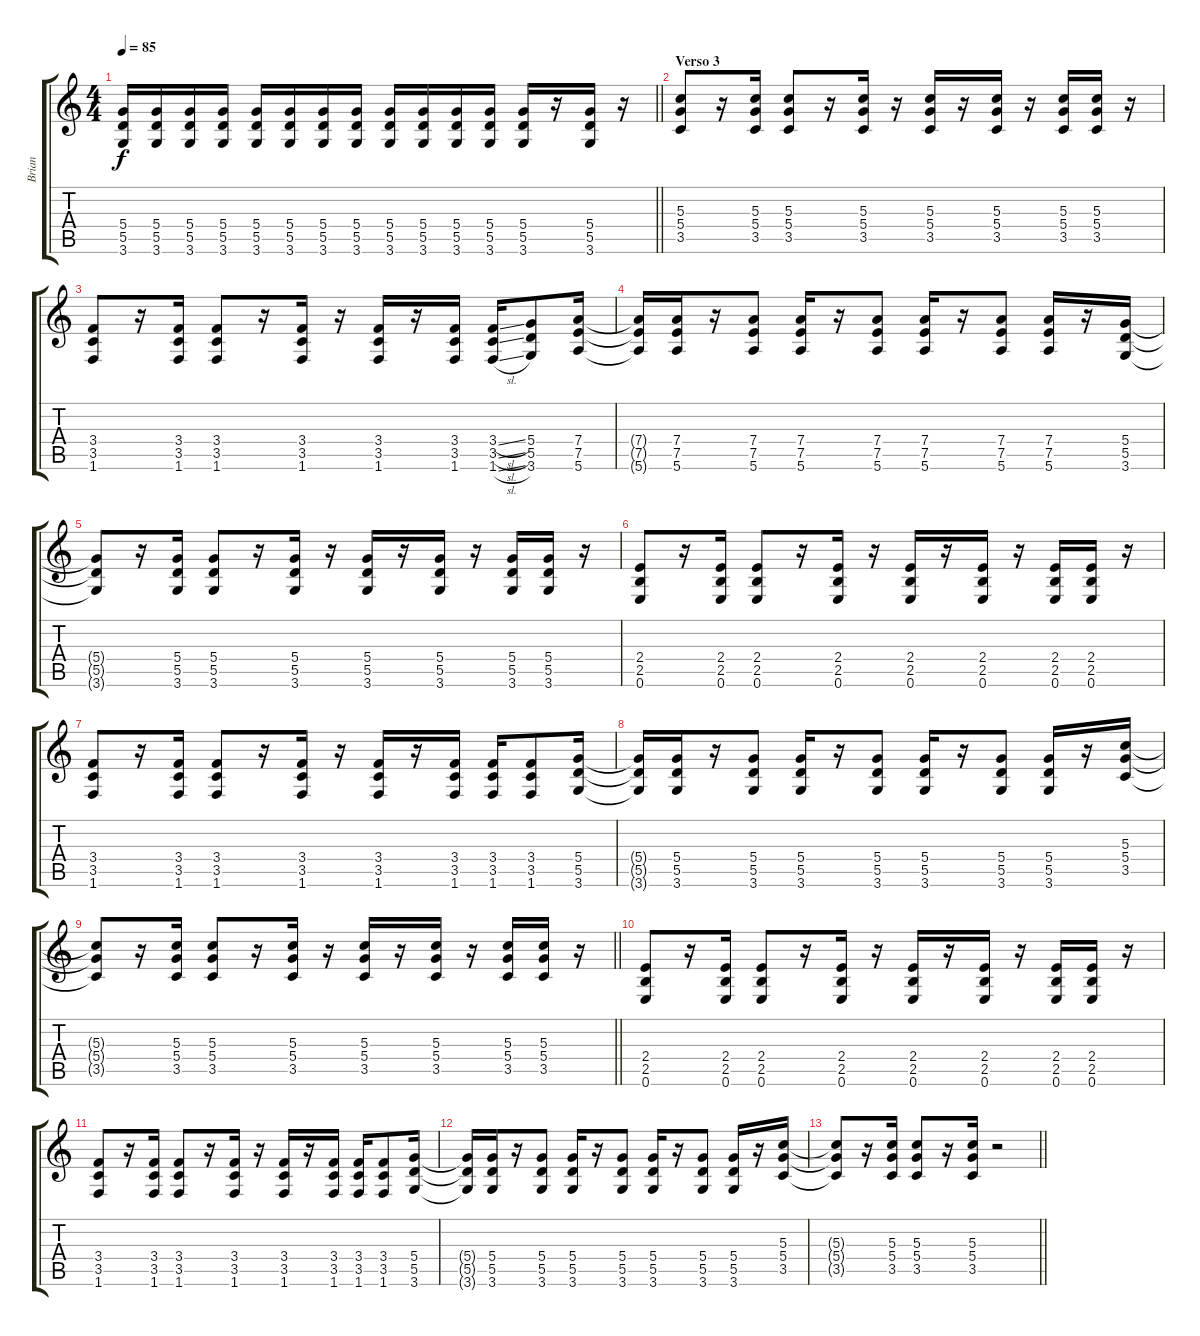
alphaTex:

\track ("Brian" "Brian") {instrument distortionguitar}
\staff {score tabs}
\tuning (E4 B3 G3 D3 A2 E2) {hide}
\ts (4 4)
\tempo 85
\clef g2
\barLineRight lightlight
\ks c
(5.4 5.5 3.6).16{dy f} (5.4 5.5 3.6).16 (5.4 5.5 3.6).16 (5.4 5.5 3.6).16 (5.4 5.5 3.6).16 (5.4 5.5 3.6).16 (5.4 5.5 3.6).16 (5.4 5.5 3.6).16 (5.4 5.5 3.6).16 (5.4 5.5 3.6).16 (5.4 5.5 3.6).16 (5.4 5.5 3.6).16 (5.4 5.5 3.6).16 r.16 (5.4 5.5 3.6).16 r.16 |
\section ("" "Verso 3")
(5.3 5.4 3.5).8 r.16 (5.3 5.4 3.5).16 (5.3 5.4 3.5).8 r.16 (5.3 5.4 3.5).16 r.16 (5.3 5.4 3.5).16 r.16 (5.3 5.4 3.5).16 r.16 (5.3 5.4 3.5).16 (5.3 5.4 3.5).16 r.16 |
(3.4 3.5 1.6).8 r.16 (3.4 3.5 1.6).16 (3.4 3.5 1.6).8 r.16 (3.4 3.5 1.6).16 r.16 (3.4 3.5 1.6).16 r.16 (3.4 3.5 1.6).16 (3.4{sl} 3.5{sl} 1.6{sl}).16 (5.4 5.5 3.6).8 (7.4 7.5 5.6).16 |
(7.4{t} 7.5{t} 5.6{t}).16 (7.4 7.5 5.6).16 r.16 (7.4 7.5 5.6).8 (7.4 7.5 5.6).16 r.16 (7.4 7.5 5.6).8 (7.4 7.5 5.6).16 r.16 (7.4 7.5 5.6).8 (7.4 7.5 5.6).16 r.16 (5.4 5.5 3.6).16 |
(5.4{t} 5.5{t} 3.6{t}).8 r.16 (5.4 5.5 3.6).16 (5.4 5.5 3.6).8 r.16 (5.4 5.5 3.6).16 r.16 (5.4 5.5 3.6).16 r.16 (5.4 5.5 3.6).16 r.16 (5.4 5.5 3.6).16 (5.4 5.5 3.6).16 r.16 |
(2.4 2.5 0.6).8 r.16 (2.4 2.5 0.6).16 (2.4 2.5 0.6).8 r.16 (2.4 2.5 0.6).16 r.16 (2.4 2.5 0.6).16 r.16 (2.4 2.5 0.6).16 r.16 (2.4 2.5 0.6).16 (2.4 2.5 0.6).16 r.16 |
(3.4 3.5 1.6).8 r.16 (3.4 3.5 1.6).16 (3.4 3.5 1.6).8 r.16 (3.4 3.5 1.6).16 r.16 (3.4 3.5 1.6).16 r.16 (3.4 3.5 1.6).16 (3.4 3.5 1.6).16 (3.4 3.5 1.6).8 (5.4 5.5 3.6).16 |
(5.4{t} 5.5{t} 3.6{t}).16 (5.4 5.5 3.6).16 r.16 (5.4 5.5 3.6).8 (5.4 5.5 3.6).16 r.16 (5.4 5.5 3.6).8 (5.4 5.5 3.6).16 r.16 (5.4 5.5 3.6).8 (5.4 5.5 3.6).16 r.16 (5.3 5.4 3.5).16 |
\barLineRight lightlight
(5.3{t} 5.4{t} 3.5{t}).8 r.16 (5.3 5.4 3.5).16 (5.3 5.4 3.5).8 r.16 (5.3 5.4 3.5).16 r.16 (5.3 5.4 3.5).16 r.16 (5.3 5.4 3.5).16 r.16 (5.3 5.4 3.5).16 (5.3 5.4 3.5).16 r.16 |
(2.4 2.5 0.6).8 r.16 (2.4 2.5 0.6).16 (2.4 2.5 0.6).8 r.16 (2.4 2.5 0.6).16 r.16 (2.4 2.5 0.6).16 r.16 (2.4 2.5 0.6).16 r.16 (2.4 2.5 0.6).16 (2.4 2.5 0.6).16 r.16 |
(3.4 3.5 1.6).8 r.16 (3.4 3.5 1.6).16 (3.4 3.5 1.6).8 r.16 (3.4 3.5 1.6).16 r.16 (3.4 3.5 1.6).16 r.16 (3.4 3.5 1.6).16 (3.4 3.5 1.6).16 (3.4 3.5 1.6).8 (5.4 5.5 3.6).16 |
(5.4{t} 5.5{t} 3.6{t}).16 (5.4 5.5 3.6).16 r.16 (5.4 5.5 3.6).8 (5.4 5.5 3.6).16 r.16 (5.4 5.5 3.6).8 (5.4 5.5 3.6).16 r.16 (5.4 5.5 3.6).8 (5.4 5.5 3.6).16 r.16 (5.3 5.4 3.5).16 |
\barLineRight lightlight
(5.3{t} 5.4{t} 3.5{t}).8 r.16 (5.3 5.4 3.5).16 (5.3 5.4 3.5).8 r.16 (5.3 5.4 3.5).16 r.2
